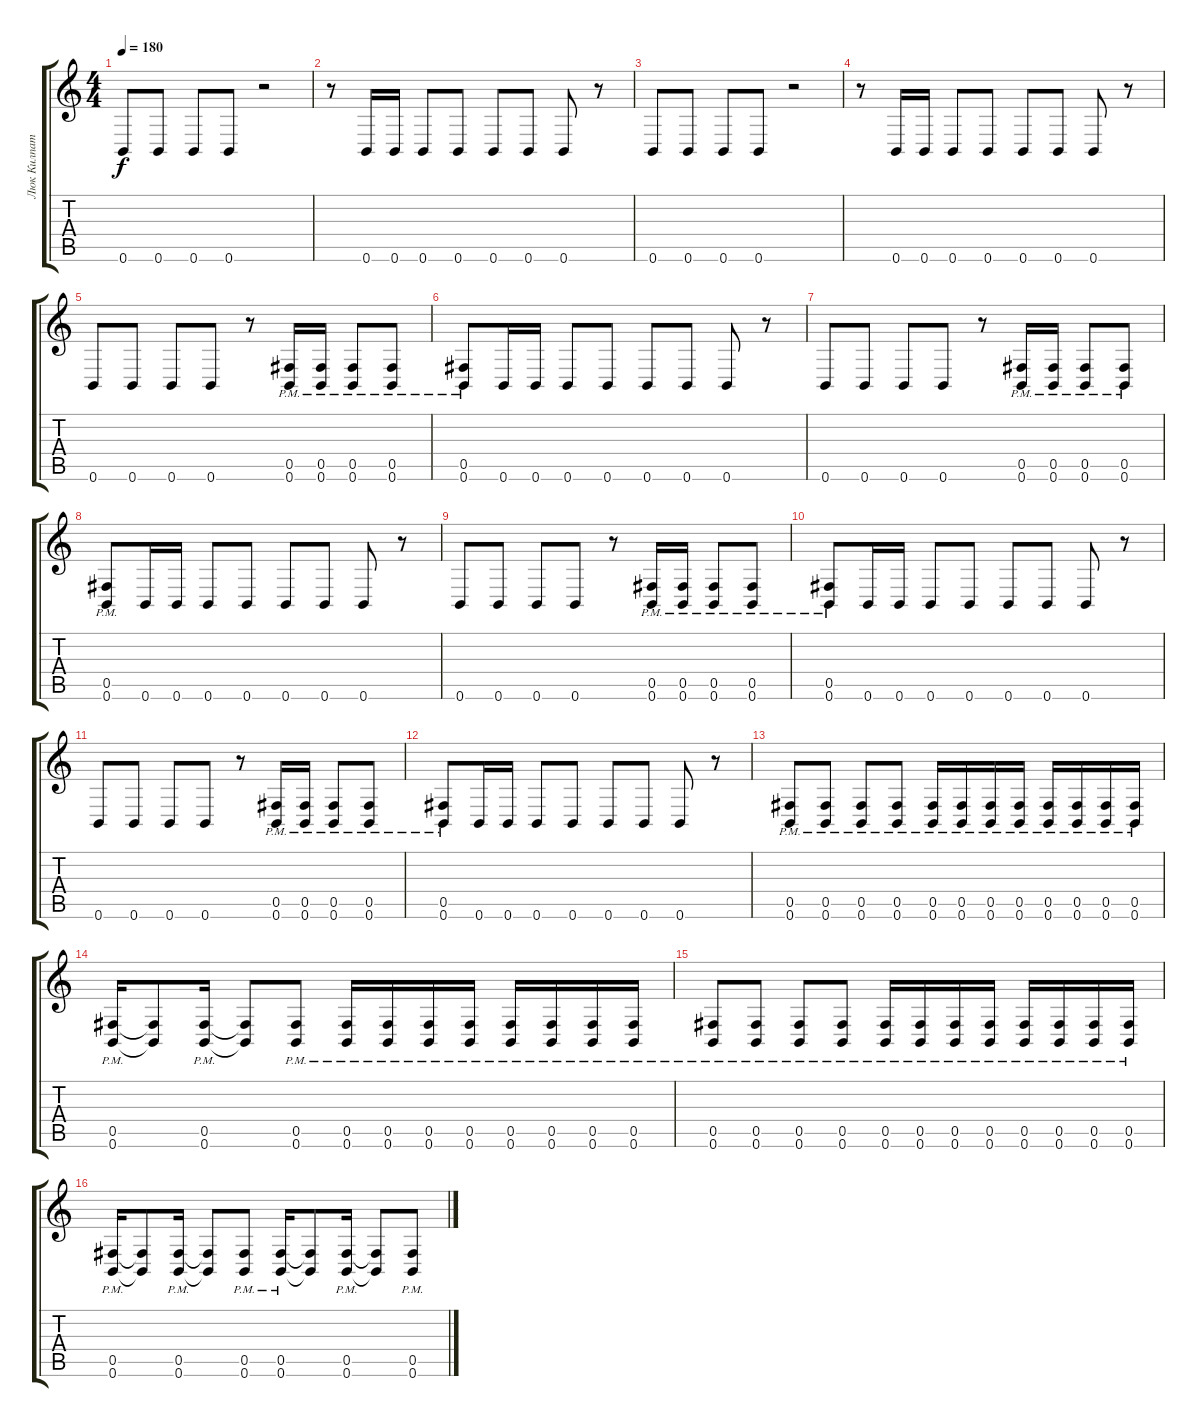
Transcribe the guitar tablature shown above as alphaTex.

\track ("Люк Килпатрик (дабл гитар)" "Люк Килпат") {instrument overdrivenguitar}
\staff {score tabs}
\tuning (Db4 Ab3 E3 B2 Gb2 B1) {hide}
\ts (4 4)
\tempo 180
\clef g2
\ks c
0.6.8{dy f} 0.6.8 0.6.8 0.6.8 r.2 |
r.8 0.6.16 0.6.16 0.6.8 0.6.8 0.6.8 0.6.8 0.6.8 r.8 |
0.6.8 0.6.8 0.6.8 0.6.8 r.2 |
r.8 0.6.16 0.6.16 0.6.8 0.6.8 0.6.8 0.6.8 0.6.8 r.8 |
0.6.8 0.6.8 0.6.8 0.6.8 r.8 (0.5{pm} 0.6{pm}).16 (0.5{pm} 0.6{pm}).16 (0.5{pm} 0.6{pm}).8 (0.5{pm} 0.6{pm}).8 |
(0.5{pm} 0.6{pm}).8 0.6.16 0.6.16 0.6.8 0.6.8 0.6.8 0.6.8 0.6.8 r.8 |
0.6.8 0.6.8 0.6.8 0.6.8 r.8 (0.5{pm} 0.6{pm}).16 (0.5{pm} 0.6{pm}).16 (0.5{pm} 0.6{pm}).8 (0.5{pm} 0.6{pm}).8 |
(0.5{pm} 0.6{pm}).8 0.6.16 0.6.16 0.6.8 0.6.8 0.6.8 0.6.8 0.6.8 r.8 |
0.6.8 0.6.8 0.6.8 0.6.8 r.8 (0.5{pm} 0.6{pm}).16 (0.5{pm} 0.6{pm}).16 (0.5{pm} 0.6{pm}).8 (0.5{pm} 0.6{pm}).8 |
(0.5{pm} 0.6{pm}).8 0.6.16 0.6.16 0.6.8 0.6.8 0.6.8 0.6.8 0.6.8 r.8 |
0.6.8 0.6.8 0.6.8 0.6.8 r.8 (0.5{pm} 0.6{pm}).16 (0.5{pm} 0.6{pm}).16 (0.5{pm} 0.6{pm}).8 (0.5{pm} 0.6{pm}).8 |
(0.5{pm} 0.6{pm}).8 0.6.16 0.6.16 0.6.8 0.6.8 0.6.8 0.6.8 0.6.8 r.8 |
(0.5{pm} 0.6{pm}).8 (0.5{pm} 0.6{pm}).8 (0.5{pm} 0.6{pm}).8 (0.5{pm} 0.6{pm}).8 (0.5{pm} 0.6{pm}).16 (0.5{pm} 0.6{pm}).16 (0.5{pm} 0.6{pm}).16 (0.5{pm} 0.6{pm}).16 (0.5{pm} 0.6{pm}).16 (0.5{pm} 0.6{pm}).16 (0.5{pm} 0.6{pm}).16 (0.5{pm} 0.6{pm}).16 |
(0.5{pm} 0.6{pm}).16 (0.5{t} 0.6{t}).8 (0.5{pm} 0.6{pm}).16 (0.5{t} 0.6{t}).8 (0.5{pm} 0.6{pm}).8 (0.5{pm} 0.6{pm}).16 (0.5{pm} 0.6{pm}).16 (0.5{pm} 0.6{pm}).16 (0.5{pm} 0.6{pm}).16 (0.5{pm} 0.6{pm}).16 (0.5{pm} 0.6{pm}).16 (0.5{pm} 0.6{pm}).16 (0.5{pm} 0.6{pm}).16 |
(0.5{pm} 0.6{pm}).8 (0.5{pm} 0.6{pm}).8 (0.5{pm} 0.6{pm}).8 (0.5{pm} 0.6{pm}).8 (0.5{pm} 0.6{pm}).16 (0.5{pm} 0.6{pm}).16 (0.5{pm} 0.6{pm}).16 (0.5{pm} 0.6{pm}).16 (0.5{pm} 0.6{pm}).16 (0.5{pm} 0.6{pm}).16 (0.5{pm} 0.6{pm}).16 (0.5{pm} 0.6{pm}).16 |
(0.5{pm} 0.6{pm}).16 (0.5{t} 0.6{t}).8 (0.5{pm} 0.6{pm}).16 (0.5{t} 0.6{t}).8 (0.5{pm} 0.6{pm}).8 (0.5{pm} 0.6{pm}).16 (0.5{t} 0.6{t}).8 (0.5{pm} 0.6{pm}).16 (0.5{t} 0.6{t}).8 (0.5{pm} 0.6{pm}).8
